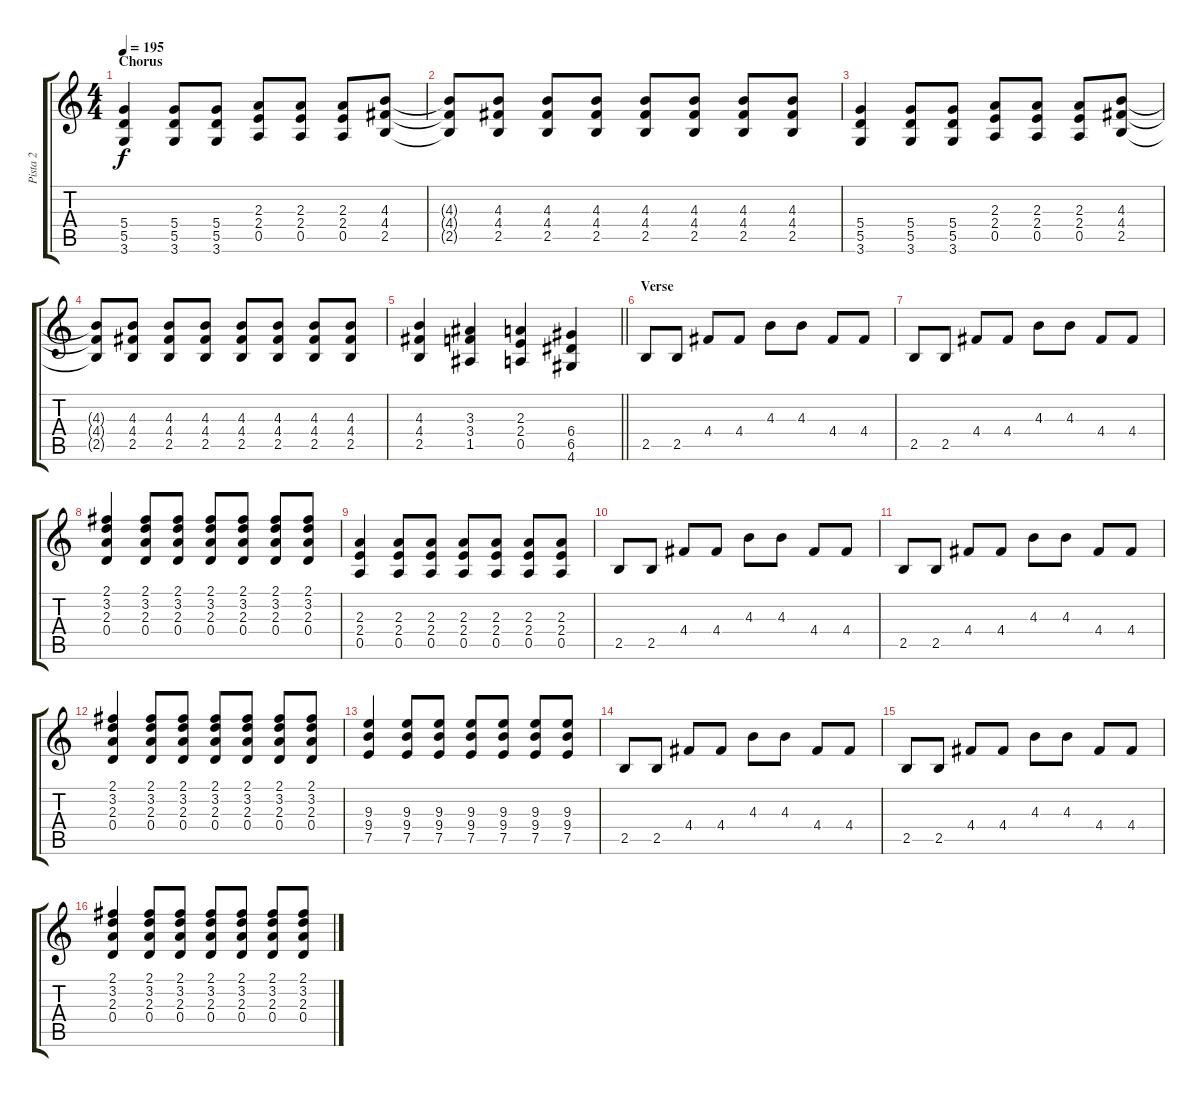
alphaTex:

\track ("Pista 2" "Pista 2") {instrument overdrivenguitar}
\staff {score tabs}
\tuning (E4 B3 G3 D3 A2 E2) {hide}
\ts (4 4)
\section ("" "Chorus")
\tempo 195
\clef g2
\ks c
(5.4 5.5 3.6).4{dy f} (5.4 5.5 3.6).8 (5.4 5.5 3.6).8 (2.3 2.4 0.5).8 (2.3 2.4 0.5).8 (2.3 2.4 0.5).8 (4.3 4.4 2.5).8 |
(4.3{t} 4.4{t} 2.5{t}).8 (4.3 4.4 2.5).8 (4.3 4.4 2.5).8 (4.3 4.4 2.5).8 (4.3 4.4 2.5).8 (4.3 4.4 2.5).8 (4.3 4.4 2.5).8 (4.3 4.4 2.5).8 |
(5.4 5.5 3.6).4 (5.4 5.5 3.6).8 (5.4 5.5 3.6).8 (2.3 2.4 0.5).8 (2.3 2.4 0.5).8 (2.3 2.4 0.5).8 (4.3 4.4 2.5).8 |
(4.3{t} 4.4{t} 2.5{t}).8 (4.3 4.4 2.5).8 (4.3 4.4 2.5).8 (4.3 4.4 2.5).8 (4.3 4.4 2.5).8 (4.3 4.4 2.5).8 (4.3 4.4 2.5).8 (4.3 4.4 2.5).8 |
\barLineRight lightlight
(4.3 4.4 2.5).4 (3.3 3.4 1.5).4 (2.3 2.4 0.5).4 (6.4 6.5 4.6).4 |
\section ("" "Verse")
2.5.8 2.5.8 4.4.8 4.4.8 4.3.8 4.3.8 4.4.8 4.4.8 |
2.5.8 2.5.8 4.4.8 4.4.8 4.3.8 4.3.8 4.4.8 4.4.8 |
(2.1 3.2 2.3 0.4).4 (2.1 3.2 2.3 0.4).8 (2.1 3.2 2.3 0.4).8 (2.1 3.2 2.3 0.4).8 (2.1 3.2 2.3 0.4).8 (2.1 3.2 2.3 0.4).8 (2.1 3.2 2.3 0.4).8 |
(2.3 2.4 0.5).4 (2.3 2.4 0.5).8 (2.3 2.4 0.5).8 (2.3 2.4 0.5).8 (2.3 2.4 0.5).8 (2.3 2.4 0.5).8 (2.3 2.4 0.5).8 |
2.5.8 2.5.8 4.4.8 4.4.8 4.3.8 4.3.8 4.4.8 4.4.8 |
2.5.8 2.5.8 4.4.8 4.4.8 4.3.8 4.3.8 4.4.8 4.4.8 |
(2.1 3.2 2.3 0.4).4 (2.1 3.2 2.3 0.4).8 (2.1 3.2 2.3 0.4).8 (2.1 3.2 2.3 0.4).8 (2.1 3.2 2.3 0.4).8 (2.1 3.2 2.3 0.4).8 (2.1 3.2 2.3 0.4).8 |
(9.3 9.4 7.5).4 (9.3 9.4 7.5).8 (9.3 9.4 7.5).8 (9.3 9.4 7.5).8 (9.3 9.4 7.5).8 (9.3 9.4 7.5).8 (9.3 9.4 7.5).8 |
2.5.8 2.5.8 4.4.8 4.4.8 4.3.8 4.3.8 4.4.8 4.4.8 |
2.5.8 2.5.8 4.4.8 4.4.8 4.3.8 4.3.8 4.4.8 4.4.8 |
(2.1 3.2 2.3 0.4).4 (2.1 3.2 2.3 0.4).8 (2.1 3.2 2.3 0.4).8 (2.1 3.2 2.3 0.4).8 (2.1 3.2 2.3 0.4).8 (2.1 3.2 2.3 0.4).8 (2.1 3.2 2.3 0.4).8
